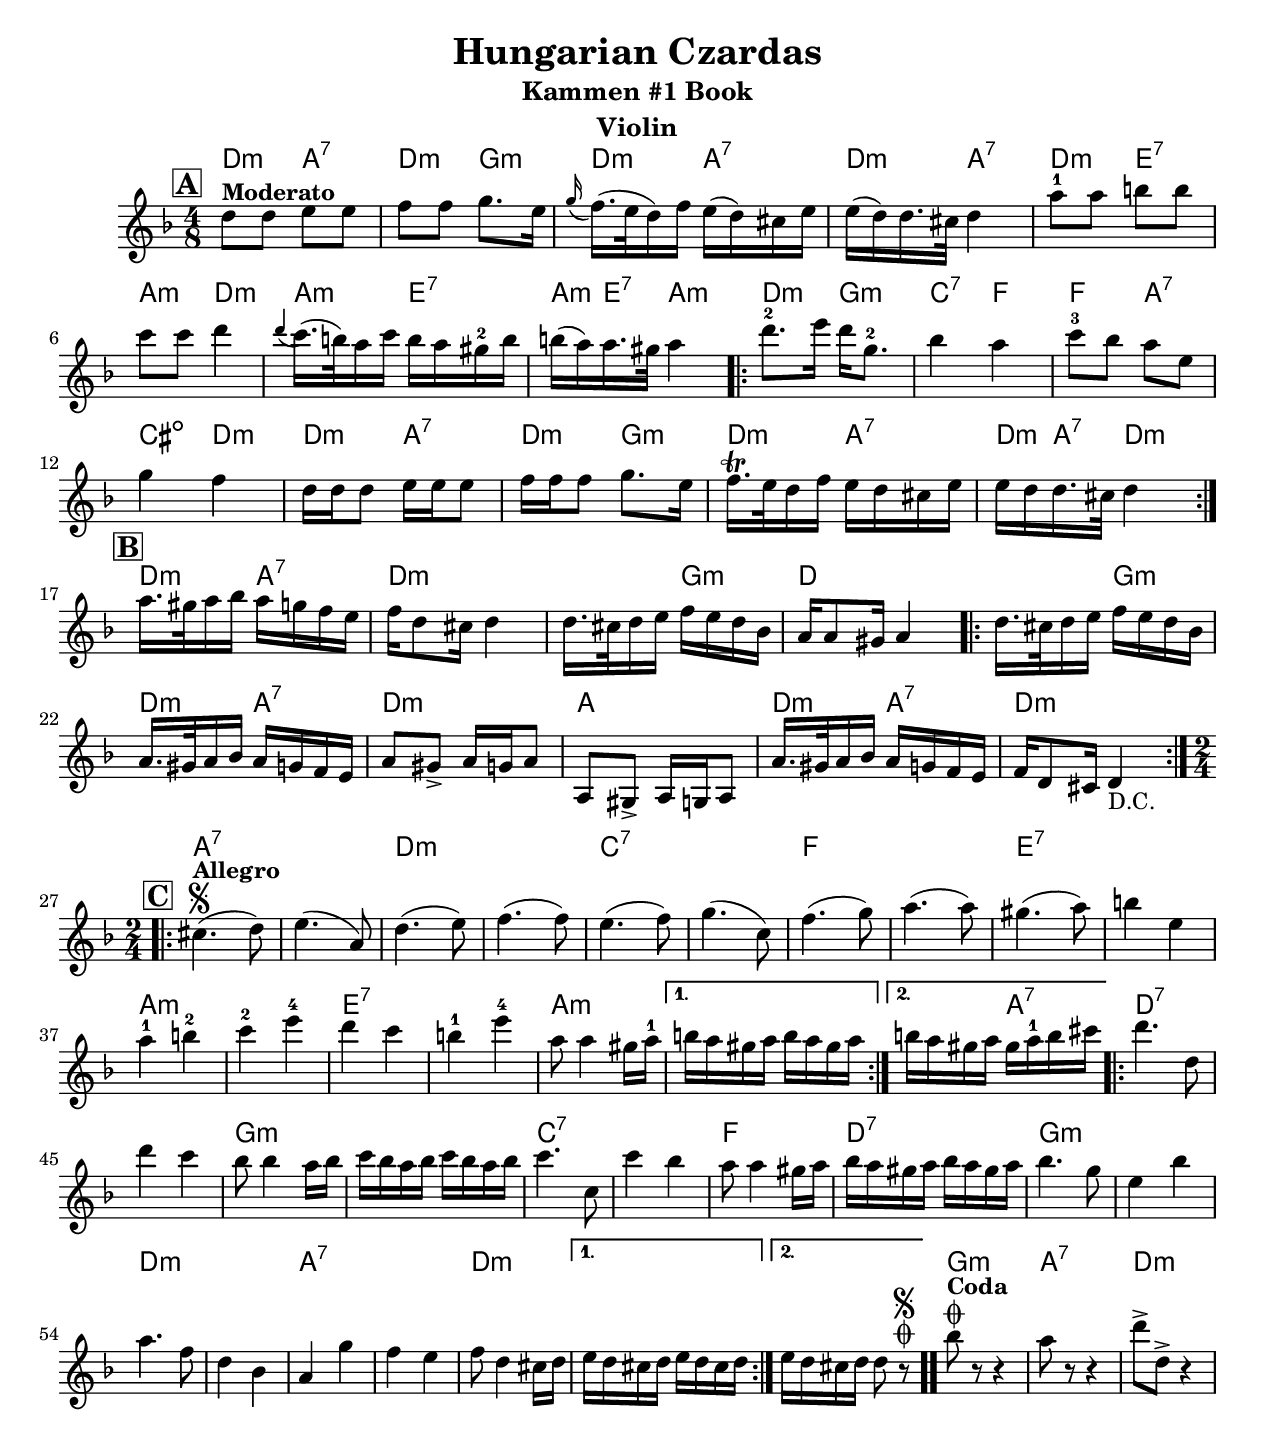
\version "2.24.0"
\include "english.ly"
%\pointAndClickOff
\paper{
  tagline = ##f
  print-all-headers = ##t
  #(set-paper-size "letter")
}
date = #(strftime "%d-%m-%Y" (localtime (current-time)))

%\markup{ \italic{ " Updated " \date  }  }

%\markup{ Got something to say? }

global = {
  \clef treble
  \key d \minor
  \time 4/8
  \set Score.rehearsalMarkFormatter = #format-mark-box-alphabet
}

%#################################### Melody ########################
melody = \relative c'' {
  \global
  %\partial 16*3 a16 d f   %lead in notes
  \mark \default
  d8^\markup{\bold"Moderato" } d e e
  f8 f g8. e16
  \grace g (f16.) (e32 d16) f e (d) cs e|
  e16(d) d16. cs32 d4|

  a'8 -1 a b b8|
  c8 c  d4
  \grace d(c16.)(b32)a16 c b a gs -2 b
  b16 (a) a16. gs32 a4|

  %\alternative { { }{ } }

  \repeat volta 2{
    %\mark \default
    d8.-2 e16 d g,8. -2
    bf4 a
    c8-3 bf a e
    g4 f|

    d16 d d8 e16 e e8|
    f16 f f8 g8. e16
    f16. \trill e32 d16 f e d cs e
    e16 d d16. cs32 d4
  }
  \break

  \mark \default
  a'16. gs32 a16 bf a g f e
  f16 d8 cs16 d4|
  d16. cs32 d16 e f e d bf
  a16 a8 gs16 a4|

  \repeat volta 2{
    d16. cs32 d16 e f e d bf|
    a16. gs32 a16 bf a g f e
    a8 gs -> a16 g a8|
    a,8 gs -> a16 g a8|
    a'16. gs32 a16 bf a g f e
    f16 d8 cs16 d4_"D.C."
  }
  %Trio
  \break
  \repeat volta 2{
    \mark \default
    \time 2/4
    cs'4. \segno ^\markup{\bold "Allegro" } (d8)
    e4.(a,8)
    d4.(e8)
    f4.(f8)
    e4.(f8)
    g4.( c,8)
    f4.(g8)
    a4.(a8)
    gs4.(a8)
    b4 e,
    a4-1 b-2
    c4-2 e-4
    d4 c
    b4-1 e-4
    a,8 a4 gs16 a-1
  }
  \alternative {
    {b16 a gs a b a gs a }
    {b16 a gs a gs a-1 b cs }
  }

  \repeat volta 2{
    d4. d,8
    d'4 c
    bf8 bf4 a16 bf
    c16 bf a bf c bf a bf|
    c4. c,8
    c'4 bf
    a8 a4 gs16 a|
    bf16 a gs a bf a gs a|
    bf4. g8
    e4 bf'
    a4. f8
    d4 bf
    a4 g'
    f4 e
    f8 d4 cs16 d

  }
  \alternative {
    {e16 d cs d e d cs d }
    {e16 d cs d d8 r\coda \segno }
  }
  \bar ".."

  bf'8\coda ^\markup{\bold"Coda"} r r4
  a8 r r4
  d8-> d,-> r4

}

%################################# Lyrics #####################
%\addlyrics{  }
%################################# Chords #######################
harmonies = \chordmode {
  d4:m a4:7
  d4:m g4:m
  d4:m a4:7
  d4:m a4:7
  d4:m e4:7
  a4:m d4:m
  a4:m e4:7
  a8:m e8:7 a4:m
  %1st line
  d4:m g4:m
  c4:7 f4
  f4
  a:7
  cs4:dim d4:m
  d4:m
  a4:7
  d4:m g4:m
  d4:m a4:7
  d8:m a8:7 d4:m
  %2
  d4:m a4:7
  d4*3:m g4:m
  d4*3: g4:m
  d4:m a4:7
  d2:m
  a2
  d4:m a4:7
  d2:m
  %2/4 section
  a2*2:7
  d2*2:m
  c2*2:7
  f2*2
  e2*2:7
  %
  a2*2:m e2*2:7
  a4*5:m a4:7
  %
  d2*2:7
  g2*2:m
  c2*2:7
  f2
  d2:7
  g2*2:m  %double check.. hard to read orig.
  d2*2:m a2*2:7 d2*3:m
  %
  g2:m
  a2:7
  d2:m
}

\score {
  <<
    \new ChordNames {
      \set chordChanges = ##f
      \harmonies
    }
    \new Staff

    \melody
  >>
  \header{
    title= "Hungarian Czardas"
    subtitle="Kammen #1 Book"
    composer= ""
    instrument = "Violin"
    arranger= ""
  }
  \midi{\tempo 4 = 120}
  \layout{indent = 1.0\cm}
}
%{
  % more verses:
  \markup{}
  \markup {
  \fill-line {
  \hspace #0.1 % distance from left margin
  \column {
  \line { "1."
  \column {
  ""
  }
  }
  \hspace #0.2 % vertical distance between verses
  \line { "2."
  \column {
  ""
  }
  }
  }
  \hspace #0.1  % horiz. distance between columns
  \column {
  \line { "3."
  \column {
  ""
  }
  }
  \hspace #0.2 % distance between verses
  \line { "4."
  \column {
  ""
  }
  }
  }
  \hspace #0.1 % distance to right margin
  }
  }

%}
